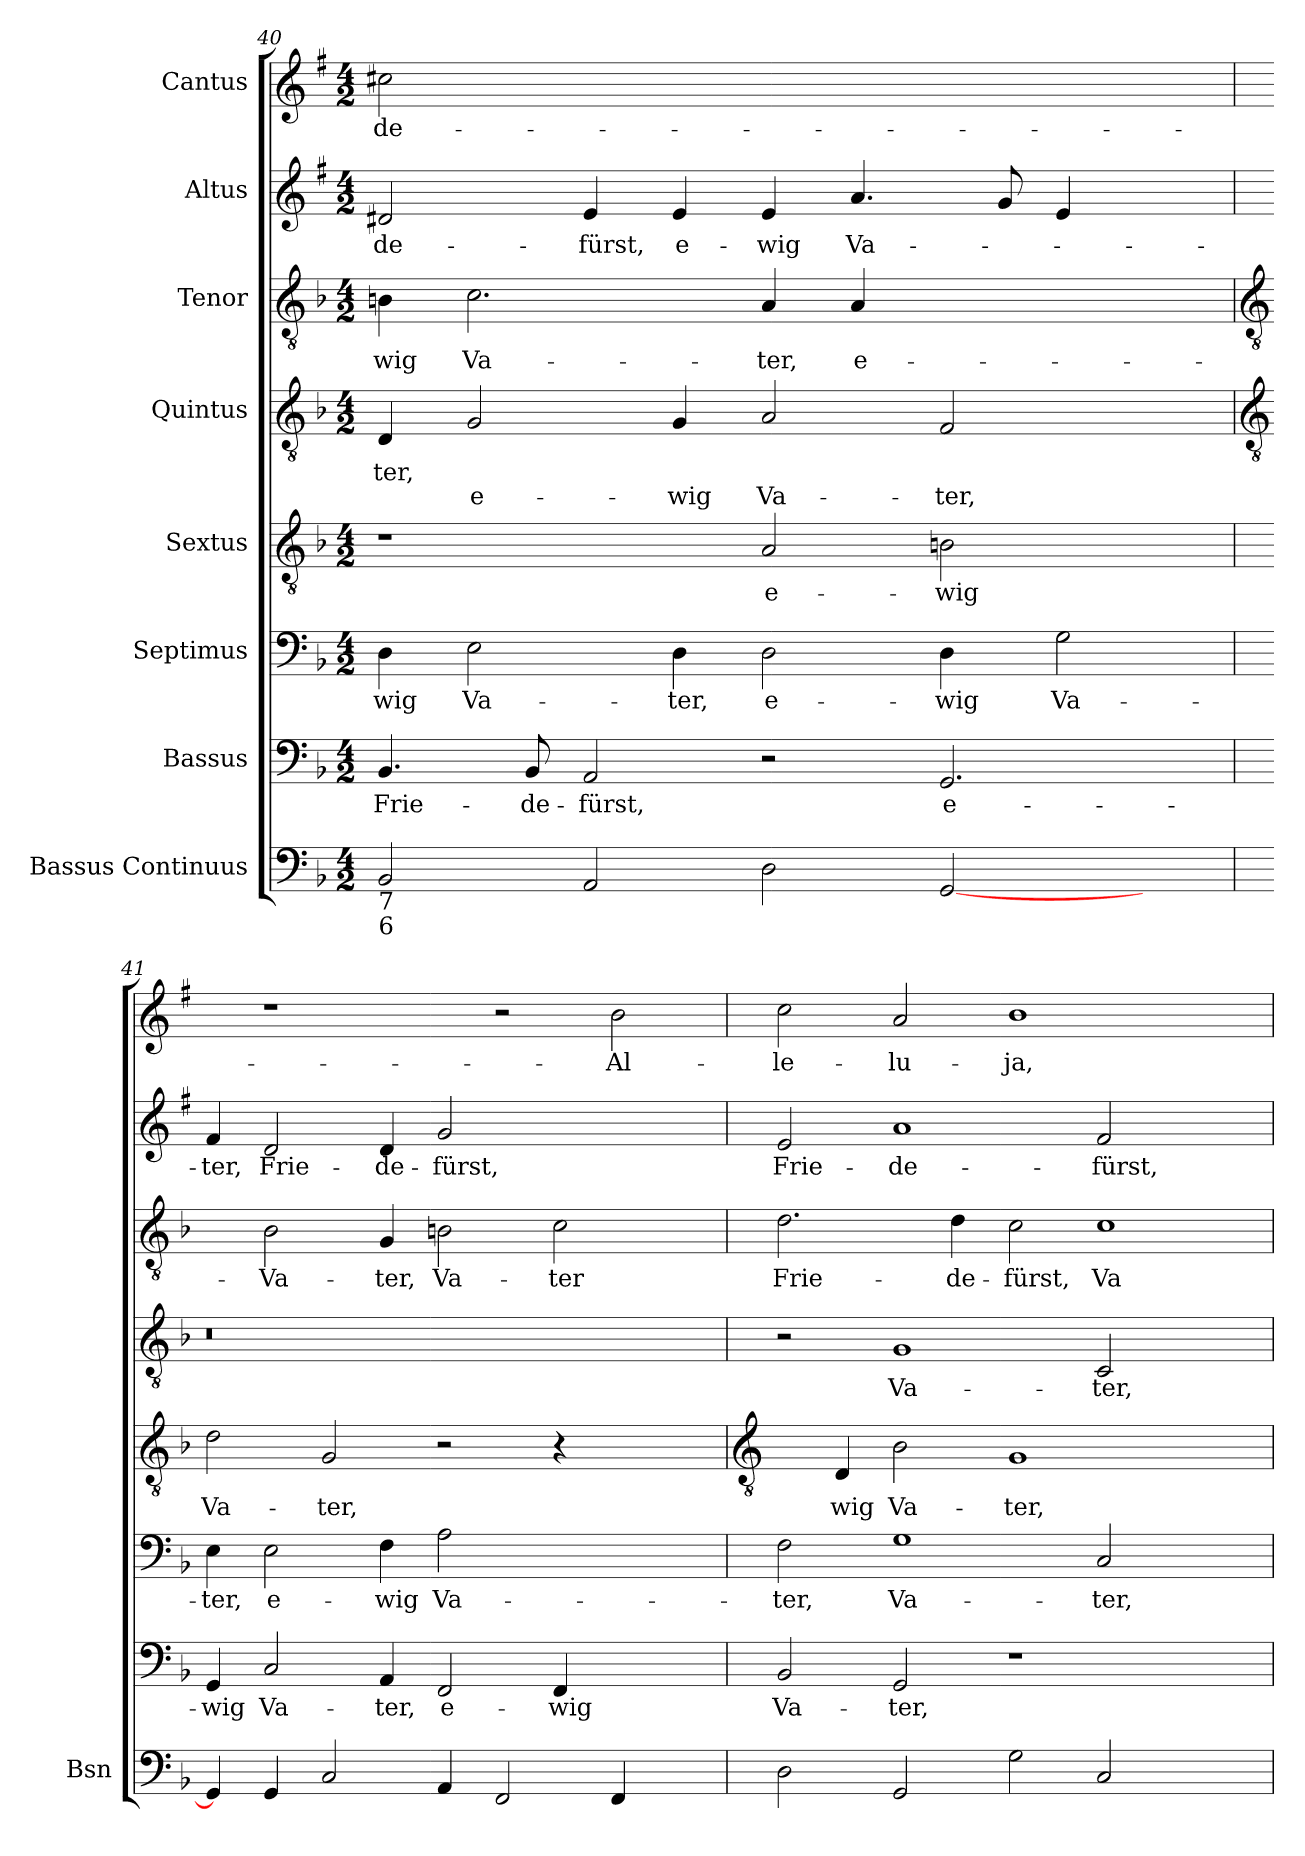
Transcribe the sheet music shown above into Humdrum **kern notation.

**kern	**kern	**text	**kern	**text	**kern	**text	**kern	**text	**text	**kern	**text	**kern	**text	**kern	**text
*part8	*part7	*part7	*part6	*part6	*part5	*part5	*part4	*part4	*part4	*part3	*part3	*part2	*part2	*part1	*part1
*staff8	*staff7	*staff7	*staff6	*staff6	*staff5	*staff5	*staff4	*staff4	*staff4	*staff3	*staff3	*staff2	*staff2	*staff1	*staff1
*I"Bassus Continuus	*I"Bassus	*	*I"Septimus	*	*I"Sextus	*	*I"Quintus	*	*	*I"Tenor	*	*I"Altus	*	*I"Cantus	*
*I'Bsn	*	*	*	*	*	*	*	*	*	*	*	*	*	*	*
*clefF4	*clefF4	*	*clefF4	*	*clefGv2	*	*clefGv2	*	*	*clefGv2	*	*clefG2	*	*clefG2	*
*	*	*	*	*	*	*	*	*	*	*	*	*ITrd1c2	*	*ITrd1c2	*
*k[b-]	*k[b-]	*	*k[b-]	*	*k[b-]	*	*k[b-]	*	*	*k[b-]	*	*k[b-]	*	*k[b-]	*
*F:	*F:	*	*F:	*	*F:	*	*F:	*	*	*F:	*	*F:	*	*F:	*
*M4/2	*M4/2	*	*M4/2	*	*M4/2	*	*M4/2	*	*	*M4/2	*	*M4/2	*	*M4/2	*
=40	=40	=40	=40	=40	=40	=40	=40	=40	=40	=40	=40	=40	=40	=40	=40
!LO:TX:b:t=7	!	!	!	!	!	!	!	!	!	!	!	!	!	!	!
!LO:TX:b:t=6	!	!	!	!	!	!	!	!	!	!	!	!	!	!	!
!	!	!LO:LY:b	!	!LO:LY:b	!	!	!	!LO:LY:b	!	!	!LO:LY:b	!	!LO:LY:b	!	!LO:LY:b
2BB-	4.BB-	Frie-	4D	-wig	1r	.	4D	-ter,	.	4Bn	-wig	2c#X	-de-	2bn	-de-
!	!	!	!	!LO:LY:b	!	!	!	!	!LO:LY:b	!	!LO:LY:b	!	!	!	!
.	.	.	2E	Va-	.	.	2G	.	e-	2.c	Va-	.	.	.	.
!	!	!LO:LY:b	!	!	!	!	!	!	!	!	!	!	!	!	!
.	8BB-	-de-	.	.	.	.	.	.	.	.	.	.	.	.	.
!	!	!LO:LY:b	!	!	!	!	!	!	!	!	!	!	!LO:LY:b	!	!LO:LY:b
2AA	2AA	-fürst,	.	.	.	.	.	.	.	.	.	4d	-fürst,	[1ccyy	-fürst.
!	!	!	!	!LO:LY:b	!	!	!	!	!LO:LY:b	!	!	!	!LO:LY:b	!	!
.	.	.	4D	-ter,	.	.	4G	.	-wig	.	.	4d	e-	.	.
!	!	!	!	!LO:LY:b	!	!LO:LY:b	!	!	!LO:LY:b	!	!LO:LY:b	!	!LO:LY:b	!	!
2D	2r	.	2D	e-	2A	e-	2A	.	Va-	4A	-ter,	4d	-wig	.	.
!	!	!	!	!	!	!	!	!	!	!	!LO:LY:b	!	!LO:LY:b	!	!
.	.	.	.	.	.	.	.	.	.	4A	e-	4.g	Va-	.	.
!	!	!LO:LY:b	!	!LO:LY:b	!	!LO:LY:b	!	!	!LO:LY:b	!	!LO:LY:b	!	!	!	!
[2GG	2.GG	e-	4D	-wig	2Bn	-wig	2F	.	-ter,	[4Fyy	-wig_	.	.	2.ccyy_	.
.	.	.	.	.	.	.	.	.	.	.	.	8f	.	.	.
!	!	!	!	!LO:LY:b	!	!	!	!	!	!	!	!	!	!	!
.	.	.	2G	Va-	.	.	.	.	.	2ryy	.	4d	.	.	.
4ryy	.	.	.	.	4ryy	.	4ryy	.	.	.	.	4ryy	.	.	.
!!LO:LB:g=z
=41	=41	=41	=41	=41	=41	=41	=41	=41	=41	=41	=41	=41	=41	=41	=41
*	*	*	*	*	*	*	*clefGv2	*	*	*clefGv2	*	*	*	*	*
!	!	!LO:LY:b	!	!LO:LY:b	!	!LO:LY:b	!	!	!	!	!LO:LY:b	!	!LO:LY:b	!	!
4GG]	4GG	-wig	4E	-ter,	2d	Va-	0r	.	.	4Fyy]	__	4e	-ter,	4ccyy]	.
!	!	!LO:LY:b	!	!LO:LY:b	!	!	!	!	!	!	!LO:LY:b	!	!LO:LY:b	!	!
4GG	2C	Va-	2E	e-	.	.	.	.	.	2B-	Va-	2c	Frie-	1r	.
!	!	!	!	!	!	!LO:LY:b	!	!	!	!	!	!	!	!	!
2C	.	.	.	.	2G	-ter,	.	.	.	.	.	.	.	.	.
!	!	!LO:LY:b	!	!LO:LY:b	!	!	!	!	!	!	!LO:LY:b	!	!LO:LY:b	!	!
.	4AA	-ter,	4F	-wig	.	.	.	.	.	4G	-ter,	4c	-de-	.	.
!	!	!LO:LY:b	!	!LO:LY:b	!	!	!	!	!	!	!LO:LY:b	!	!LO:LY:b	!	!
4AA	2FF	e-	2A	Va-	2r	.	.	.	.	2Bn	Va-	2f	-fürst,	.	.
2FF	.	.	.	.	.	.	.	.	.	.	.	.	.	2r	.
!	!	!LO:LY:b	!	!	!	!	!	!	!	!	!LO:LY:b	!	!	!	!
.	4FF	-wig	2.ryy	.	4r	.	.	.	.	2c	-ter	2.ryy	.	.	.
!	!	!	!	!	!	!LO:LY:b	!	!	!	!	!	!	!	!	!LO:LY:b
4FF	2ryy	.	.	.	[4Fyy	e-	.	.	.	.	.	.	.	2a	Al-
4ryy	.	.	.	.	4ryy	.	4ryy	.	.	4ryy	.	.	.	.	.
!!LO:LB:g=z
=42	=42	=42	=42	=42	=42	=42	=42	=42	=42	=42	=42	=42	=42	=42	=42
*	*	*	*	*	*clefGv2	*	*	*	*	*	*	*	*	*	*
!	!	!LO:LY:b	!	!LO:LY:b	!	!	!	!	!	!	!LO:LY:b	!	!LO:LY:b	!	!LO:LY:b
2D	2BB-	Va-	2F	-ter,	4Fyy]	.	2r	.	.	2.d	Frie-	2d	Frie-	2b-	-le-
!	!	!	!	!	!	!LO:LY:b	!	!	!	!	!	!	!	!	!
.	.	.	.	.	4D	-wig	.	.	.	.	.	.	.	.	.
!	!	!LO:LY:b	!	!LO:LY:b	!	!LO:LY:b	!	!LO:LY:b	!	!	!	!	!LO:LY:b	!	!LO:LY:b
2GG	2GG	-ter,	1G	Va-	2B-	Va-	1G	Va-	.	.	.	1g	-de-	2g	-lu-
!	!	!	!	!	!	!	!	!	!	!	!LO:LY:b	!	!	!	!
.	.	.	.	.	.	.	.	.	.	4d	-de-	.	.	.	.
!	!	!	!	!	!	!LO:LY:b	!	!	!	!	!LO:LY:b	!	!	!	!LO:LY:b
2G	1r	.	.	.	1G	-ter,	.	.	.	2c	-fürst,	.	.	1a	-ja,
!	!	!	!	!LO:LY:b	!	!	!	!LO:LY:b	!	!	!LO:LY:b	!	!LO:LY:b	!	!
2C	.	.	2C	-ter,	.	.	2C	-ter,	.	1c	Va-	2e	-fürst,	.	.
2ryy	2ryy	.	2ryy	.	2ryy	.	2ryy	.	.	.	.	2ryy	.	2ryy	.
=	=	=	=	=	=	=	=	=	=	=	=	=	=	=	=
*-	*-	*-	*-	*-	*-	*-	*-	*-	*-	*-	*-	*-	*-	*-	*-
